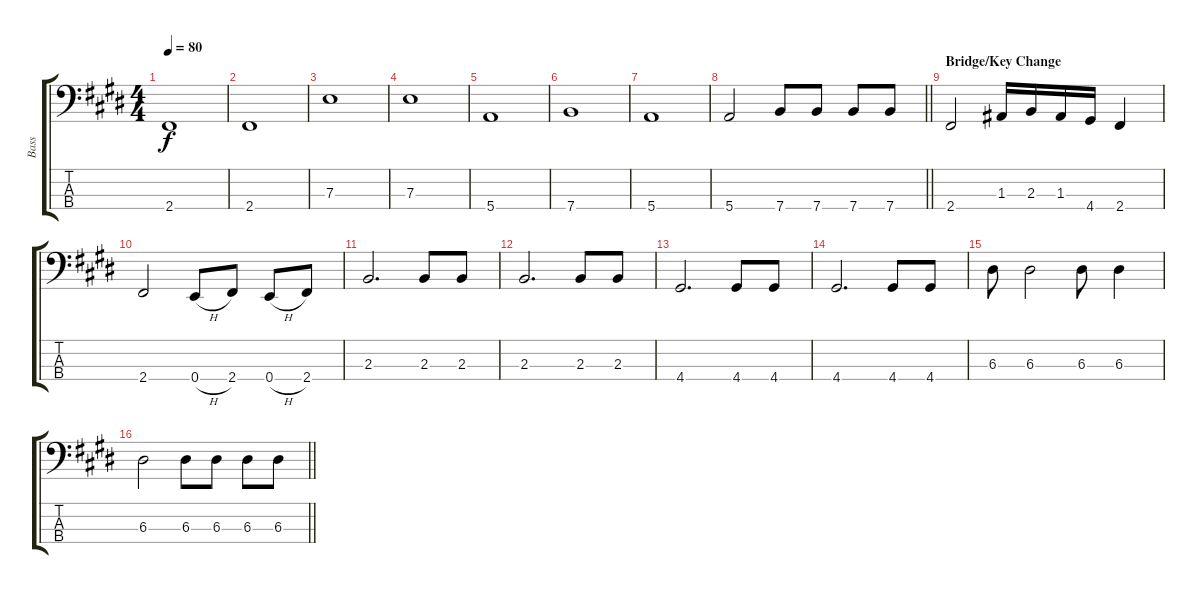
\track ("Bass" "Bass") {instrument electricbassfinger}
\staff {score tabs}
\tuning (G2 D2 A1 E1) {hide}
\ts (4 4)
\tempo 80
\clef f4
\ks e
2.4.1{dy f} |
2.4.1 |
7.3.1 |
7.3.1 |
5.4.1 |
7.4.1 |
5.4.1 |
\barLineRight lightlight
5.4.2 7.4.8 7.4.8 7.4.8 7.4.8 |
\section ("" "Bridge/Key Change")
2.4.2 1.3.16 2.3.16 1.3.16 4.4.16 2.4.4 |
2.4.2 0.4{h}.8 2.4.8 0.4{h}.8 2.4.8 |
2.3.2{d} 2.3.8 2.3.8 |
2.3.2{d} 2.3.8 2.3.8 |
4.4.2{d} 4.4.8 4.4.8 |
4.4.2{d} 4.4.8 4.4.8 |
6.3.8 6.3.2 6.3.8 6.3.4 |
\barLineRight lightlight
6.3.2 6.3.8 6.3.8 6.3.8 6.3{ss}.8
